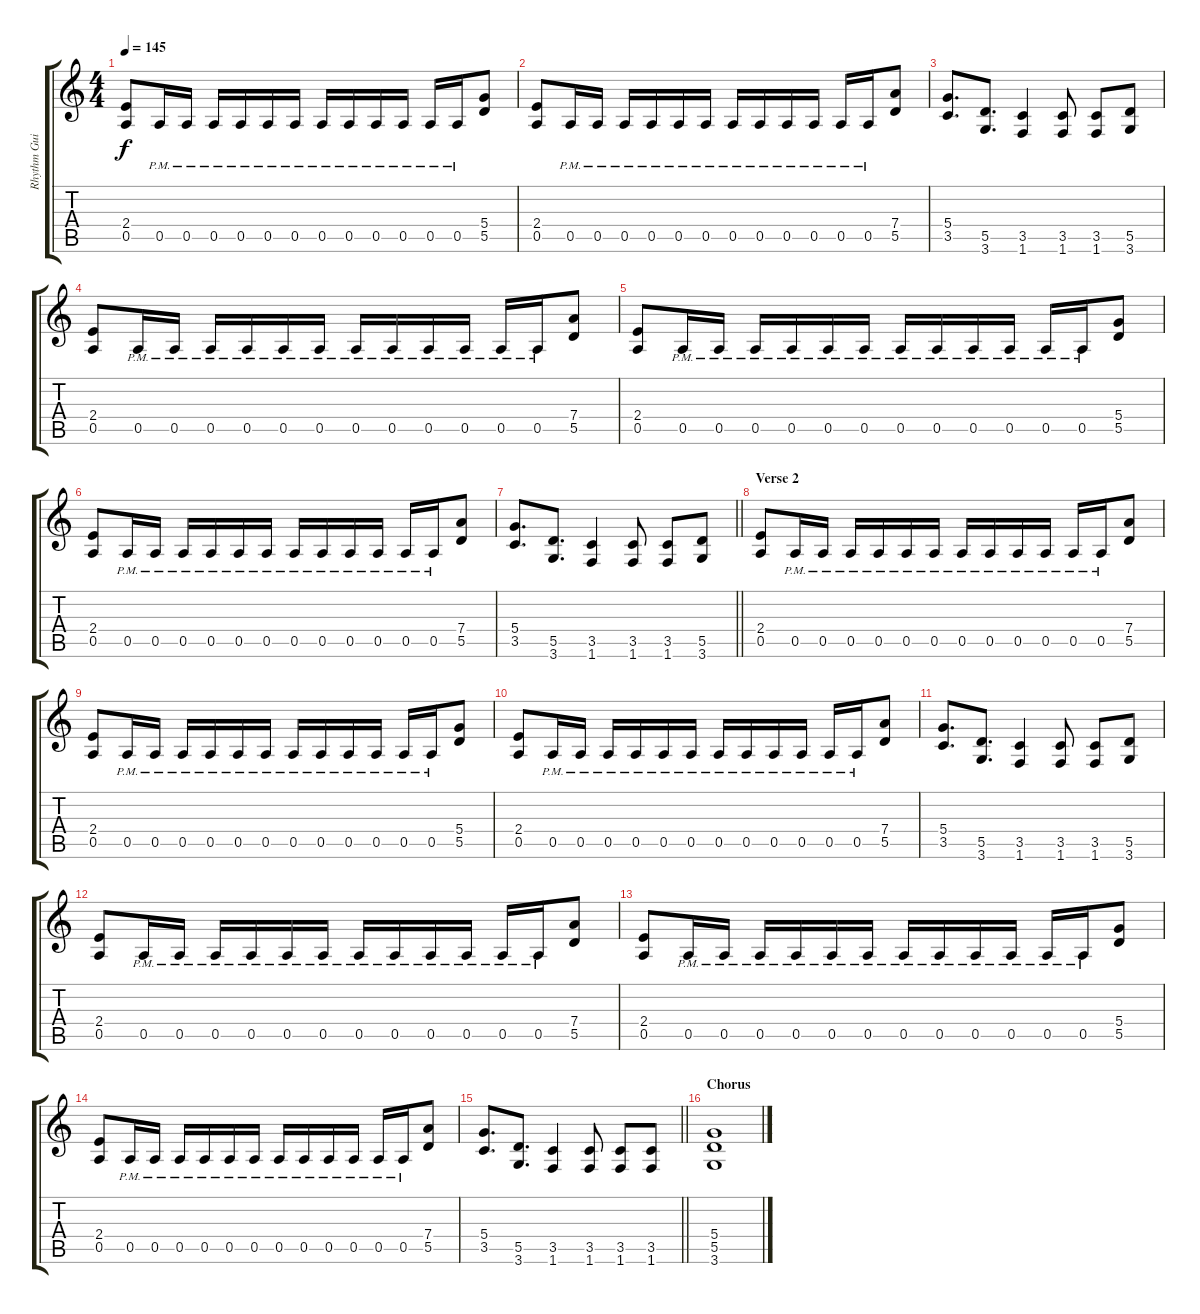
\track ("Rhythm Guitar" "Rhythm Gui") {instrument distortionguitar}
\staff {score tabs}
\tuning (E4 B3 G3 D3 A2 E2) {hide}
\ts (4 4)
\tempo 145
\clef g2
\ks c
(2.4 0.5).8{dy f} 0.5{pm}.16 0.5{pm}.16 0.5{pm}.16 0.5{pm}.16 0.5{pm}.16 0.5{pm}.16 0.5{pm}.16 0.5{pm}.16 0.5{pm}.16 0.5{pm}.16 0.5{pm}.16 0.5{pm}.16 (5.4 5.5).8 |
(2.4 0.5).8 0.5{pm}.16 0.5{pm}.16 0.5{pm}.16 0.5{pm}.16 0.5{pm}.16 0.5{pm}.16 0.5{pm}.16 0.5{pm}.16 0.5{pm}.16 0.5{pm}.16 0.5{pm}.16 0.5{pm}.16 (7.4 5.5).8 |
(5.4 3.5).8{d} (5.5 3.6).8{d} (3.5 1.6).4 (3.5 1.6).8 (3.5 1.6).8 (5.5 3.6).8 |
(2.4 0.5).8 0.5{pm}.16 0.5{pm}.16 0.5{pm}.16 0.5{pm}.16 0.5{pm}.16 0.5{pm}.16 0.5{pm}.16 0.5{pm}.16 0.5{pm}.16 0.5{pm}.16 0.5{pm}.16 0.5{pm}.16 (7.4 5.5).8 |
(2.4 0.5).8 0.5{pm}.16 0.5{pm}.16 0.5{pm}.16 0.5{pm}.16 0.5{pm}.16 0.5{pm}.16 0.5{pm}.16 0.5{pm}.16 0.5{pm}.16 0.5{pm}.16 0.5{pm}.16 0.5{pm}.16 (5.4 5.5).8 |
(2.4 0.5).8 0.5{pm}.16 0.5{pm}.16 0.5{pm}.16 0.5{pm}.16 0.5{pm}.16 0.5{pm}.16 0.5{pm}.16 0.5{pm}.16 0.5{pm}.16 0.5{pm}.16 0.5{pm}.16 0.5{pm}.16 (7.4 5.5).8 |
\barLineRight lightlight
(5.4 3.5).8{d} (5.5 3.6).8{d} (3.5 1.6).4 (3.5 1.6).8 (3.5 1.6).8 (5.5 3.6).8 |
\section ("" "Verse 2")
(2.4 0.5).8 0.5{pm}.16 0.5{pm}.16 0.5{pm}.16 0.5{pm}.16 0.5{pm}.16 0.5{pm}.16 0.5{pm}.16 0.5{pm}.16 0.5{pm}.16 0.5{pm}.16 0.5{pm}.16 0.5{pm}.16 (7.4 5.5).8 |
(2.4 0.5).8 0.5{pm}.16 0.5{pm}.16 0.5{pm}.16 0.5{pm}.16 0.5{pm}.16 0.5{pm}.16 0.5{pm}.16 0.5{pm}.16 0.5{pm}.16 0.5{pm}.16 0.5{pm}.16 0.5{pm}.16 (5.4 5.5).8 |
(2.4 0.5).8 0.5{pm}.16 0.5{pm}.16 0.5{pm}.16 0.5{pm}.16 0.5{pm}.16 0.5{pm}.16 0.5{pm}.16 0.5{pm}.16 0.5{pm}.16 0.5{pm}.16 0.5{pm}.16 0.5{pm}.16 (7.4 5.5).8 |
(5.4 3.5).8{d} (5.5 3.6).8{d} (3.5 1.6).4 (3.5 1.6).8 (3.5 1.6).8 (5.5 3.6).8 |
(2.4 0.5).8 0.5{pm}.16 0.5{pm}.16 0.5{pm}.16 0.5{pm}.16 0.5{pm}.16 0.5{pm}.16 0.5{pm}.16 0.5{pm}.16 0.5{pm}.16 0.5{pm}.16 0.5{pm}.16 0.5{pm}.16 (7.4 5.5).8 |
(2.4 0.5).8 0.5{pm}.16 0.5{pm}.16 0.5{pm}.16 0.5{pm}.16 0.5{pm}.16 0.5{pm}.16 0.5{pm}.16 0.5{pm}.16 0.5{pm}.16 0.5{pm}.16 0.5{pm}.16 0.5{pm}.16 (5.4 5.5).8 |
(2.4 0.5).8 0.5{pm}.16 0.5{pm}.16 0.5{pm}.16 0.5{pm}.16 0.5{pm}.16 0.5{pm}.16 0.5{pm}.16 0.5{pm}.16 0.5{pm}.16 0.5{pm}.16 0.5{pm}.16 0.5{pm}.16 (7.4 5.5).8 |
\barLineRight lightlight
(5.4 3.5).8{d} (5.5 3.6).8{d} (3.5 1.6).4 (3.5 1.6).8 (3.5 1.6).8 (3.5 1.6).8 |
\section ("" "Chorus")
(5.4 5.5 3.6).1
